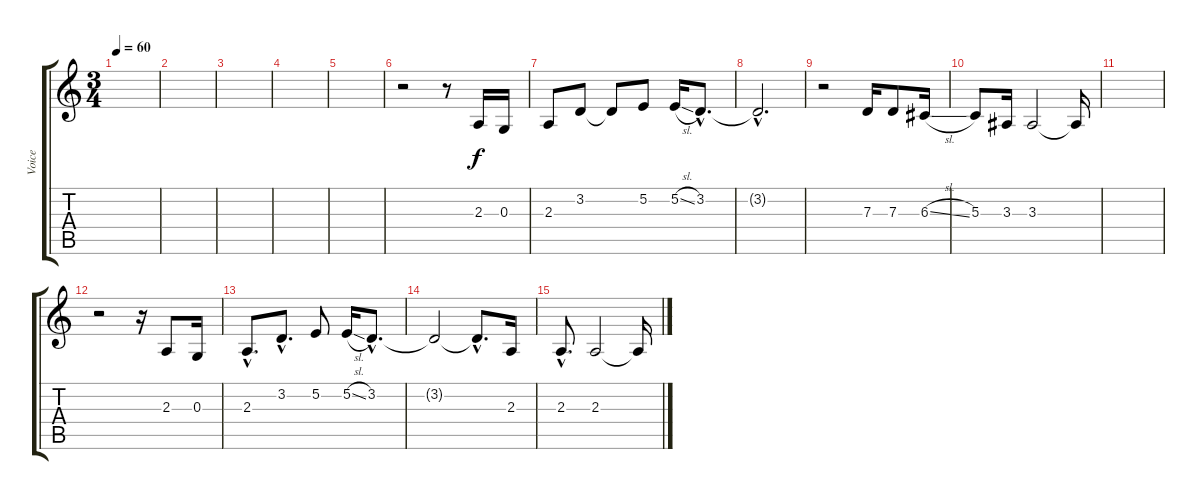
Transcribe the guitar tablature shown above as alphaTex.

\track ("Voice" "Voice") {instrument oboe}
\staff {score tabs}
\tuning (E4 B3 G3 D3 A2 E2) {hide}
\ts (3 4)
\tempo 60
\clef g2
\ks c
|
|
|
|
|
r.2 r.8 2.3.16 0.3.16 |
2.3.8 3.2.8 3.2{t}.8 5.2.8 5.2{sl}.16 3.2{hac}.8{d} |
3.2{hac t}.2{d} |
r.2 7.3.16 7.3.8 6.3{sl}.16 |
5.3.8 3.3.16 3.3.2 3.3{t}.16 |
|
r.2 r.16 2.3.8 0.3.16 |
2.3{hac}.8{d} 3.2{hac}.8{d} 5.2.8 5.2{sl}.16 3.2{hac}.8{d} |
3.2{t}.2 3.2{hac t}.8{d} 2.3.16 |
2.3{hac}.8{d} 2.3.2 2.3{t}.16
